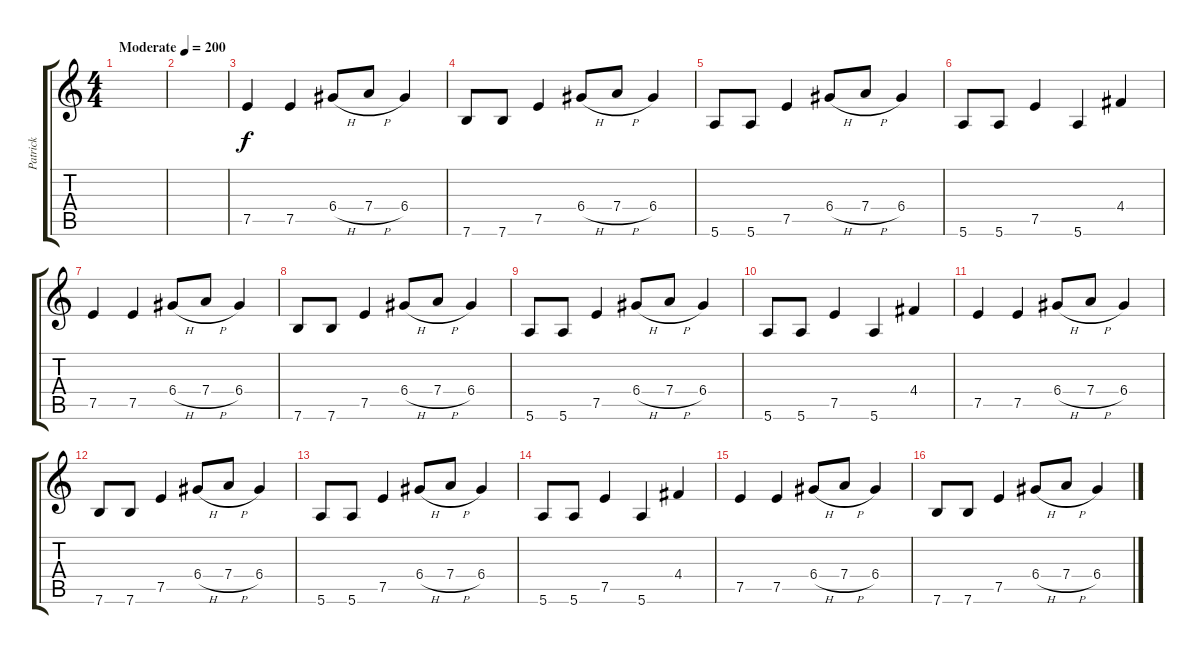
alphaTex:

\track ("Patrick" "Patrick") {instrument distortionguitar}
\staff {score tabs}
\tuning (E4 B3 G3 D3 A2 E2) {hide}
\ts (4 4)
\tempo (200 "Moderate")
\clef g2
\ks c
|
|
7.5.4 7.5.4 6.4{h}.8 7.4{h}.8 6.4.4 |
7.6.8 7.6.8 7.5.4 6.4{h}.8 7.4{h}.8 6.4.4 |
5.6.8 5.6.8 7.5.4 6.4{h}.8 7.4{h}.8 6.4.4 |
5.6.8 5.6.8 7.5.4 5.6.4 4.4.4 |
7.5.4 7.5.4 6.4{h}.8 7.4{h}.8 6.4.4 |
7.6.8 7.6.8 7.5.4 6.4{h}.8 7.4{h}.8 6.4.4 |
5.6.8 5.6.8 7.5.4 6.4{h}.8 7.4{h}.8 6.4.4 |
5.6.8 5.6.8 7.5.4 5.6.4 4.4.4 |
7.5.4 7.5.4 6.4{h}.8 7.4{h}.8 6.4.4 |
7.6.8 7.6.8 7.5.4 6.4{h}.8 7.4{h}.8 6.4.4 |
5.6.8 5.6.8 7.5.4 6.4{h}.8 7.4{h}.8 6.4.4 |
5.6.8 5.6.8 7.5.4 5.6.4 4.4.4 |
7.5.4 7.5.4 6.4{h}.8 7.4{h}.8 6.4.4 |
7.6.8 7.6.8 7.5.4 6.4{h}.8 7.4{h}.8 6.4.4
